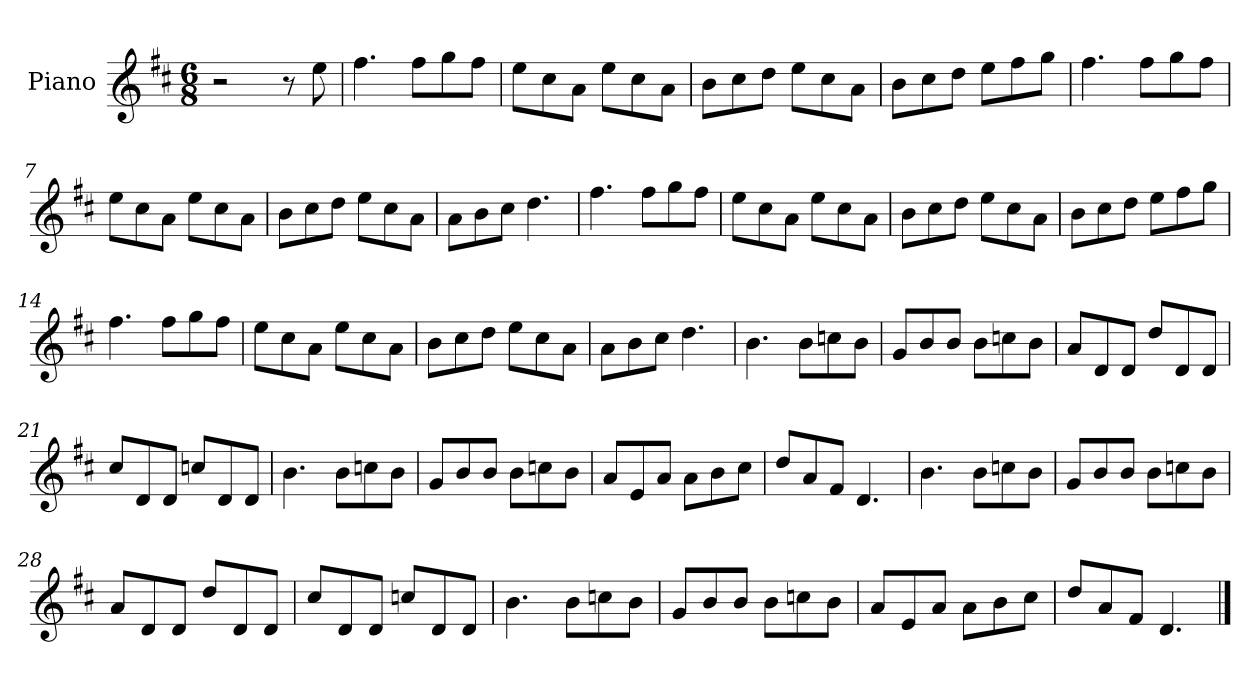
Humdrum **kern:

**kern
*part1
*staff1
*I"Piano
*I'Pno
*clefG2
*k[f#c#]
*M6/8
=1
2r
8r
8ee\
=2
4.ff#\
8ff#\L
8gg\
8ff#\J
=3
8ee\L
8cc#\
8a\J
8ee\L
8cc#\
8a\J
=4
8b\L
8cc#\
8dd\J
8ee\L
8cc#\
8a\J
=5
8b\L
8cc#\
8dd\J
8ee\L
8ff#\
8gg\J
=6
4.ff#\
8ff#\L
8gg\
8ff#\J
=7
8ee\L
8cc#\
8a\J
8ee\L
8cc#\
8a\J
=8
8b\L
8cc#\
8dd\J
8ee\L
8cc#\
8a\J
=9
8a\L
8b\
8cc#\J
4.dd\
=10
4.ff#\
8ff#\L
8gg\
8ff#\J
=11
8ee\L
8cc#\
8a\J
8ee\L
8cc#\
8a\J
=12
8b\L
8cc#\
8dd\J
8ee\L
8cc#\
8a\J
=13
8b\L
8cc#\
8dd\J
8ee\L
8ff#\
8gg\J
=14
4.ff#\
8ff#\L
8gg\
8ff#\J
=15
8ee\L
8cc#\
8a\J
8ee\L
8cc#\
8a\J
=16
8b\L
8cc#\
8dd\J
8ee\L
8cc#\
8a\J
=17
8a\L
8b\
8cc#\J
4.dd\
=18
4.b\
8b\L
8ccn\
8b\J
=19
8g/L
8b/
8b/J
8b\L
8ccn\
8b\J
=20
8a/L
8d/
8d/J
8dd/L
8d/
8d/J
=21
8cc#/L
8d/
8d/J
8ccn/L
8d/
8d/J
=22
4.b\
8b\L
8ccn\
8b\J
=23
8g/L
8b/
8b/J
8b\L
8ccn\
8b\J
=24
8a/L
8e/
8a/J
8a\L
8b\
8cc#\J
=25
8dd/L
8a/
8f#/J
4.d/
=26
4.b\
8b\L
8ccn\
8b\J
=27
8g/L
8b/
8b/J
8b\L
8ccn\
8b\J
=28
8a/L
8d/
8d/J
8dd/L
8d/
8d/J
=29
8cc#/L
8d/
8d/J
8ccn/L
8d/
8d/J
=30
4.b\
8b\L
8ccn\
8b\J
=31
8g/L
8b/
8b/J
8b\L
8ccn\
8b\J
=32
8a/L
8e/
8a/J
8a\L
8b\
8cc#\J
=33
8dd/L
8a/
8f#/J
4.d/
==
*-
